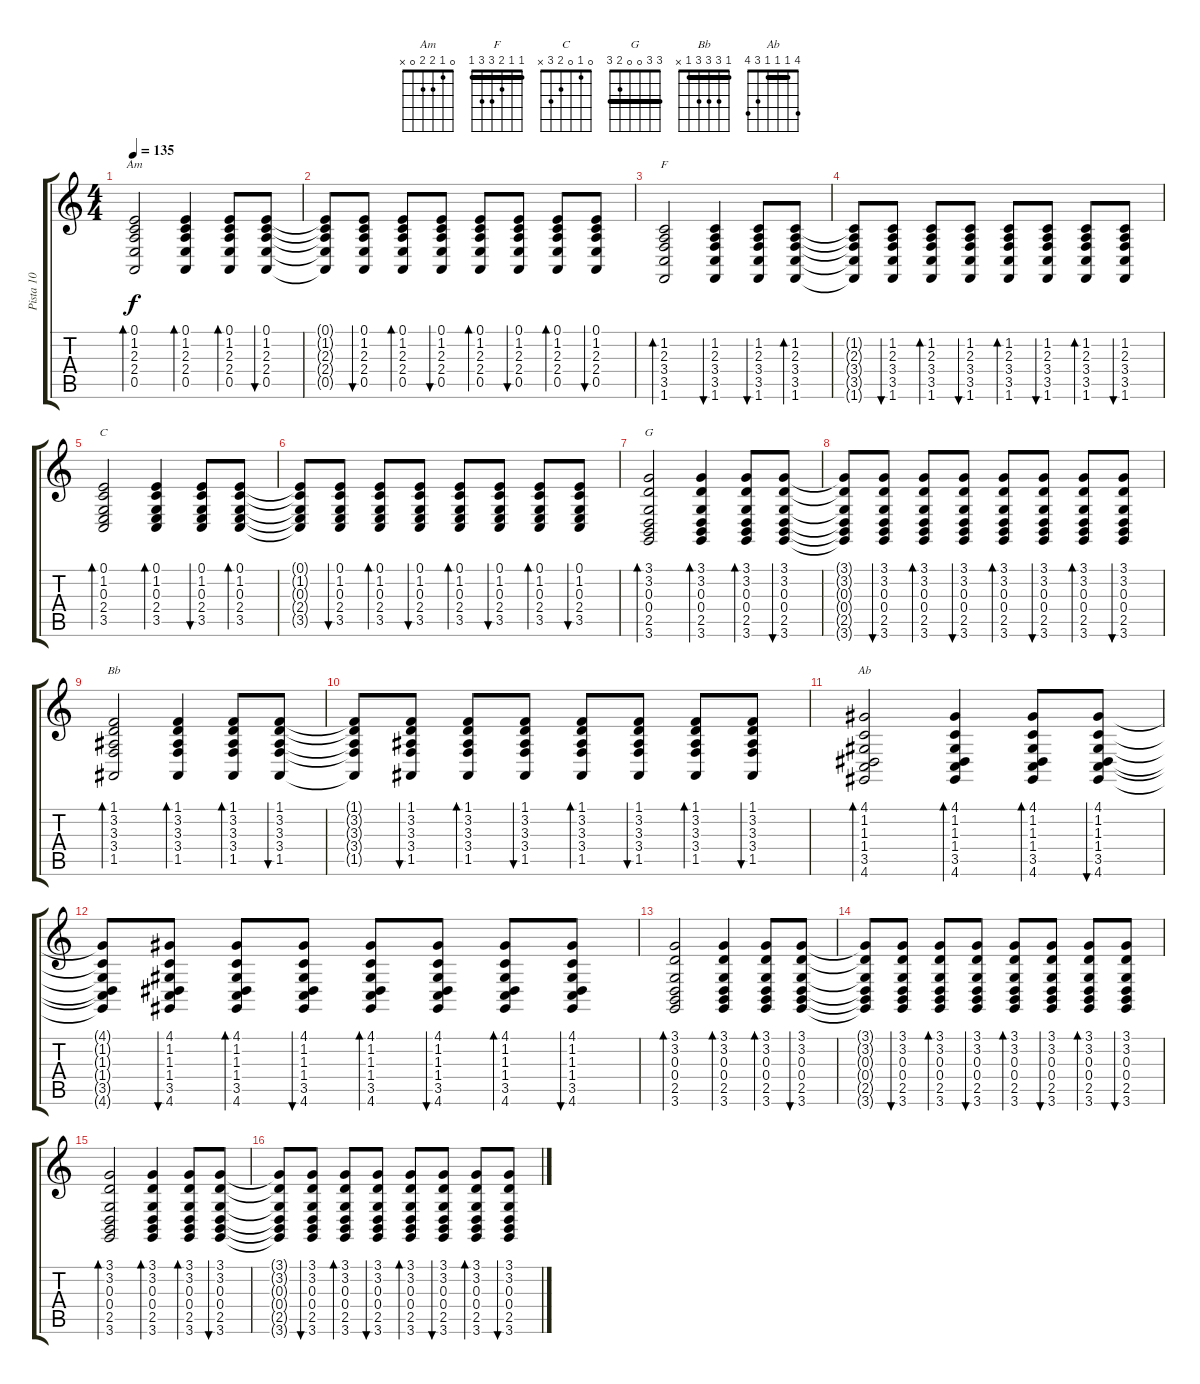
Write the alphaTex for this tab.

\track ("Pista 10" "Pista 10") {instrument acousticgrandpiano}
\staff {score tabs}
\tuning (E4 B3 G3 D3 A2 E2) {hide}
\chord ("Am" 0 1 2 2 0 x)
\chord ("F" 1 1 2 3 3 1) {barre 1}
\chord ("C" 0 1 0 2 3 x)
\chord ("G" 3 3 0 0 2 3) {barre 3}
\chord ("Bb" 1 3 3 3 1 x) {barre 1}
\chord ("Ab" 4 1 1 1 3 4) {barre 1}
\ts (4 4)
\tempo 135
\clef g2
\ks c
(0.1 1.2 2.3 2.4 0.5).2{bd 240 ch "Am" dy f volume 6} (0.1 1.2 2.3 2.4 0.5).4{bd 240} (0.1 1.2 2.3 2.4 0.5).8{bd 240} (0.1 1.2 2.3 2.4 0.5).8{bu 240} |
(0.1{t} 1.2{t} 2.3{t} 2.4{t} 0.5{t}).8 (0.1 1.2 2.3 2.4 0.5).8{bu 240} (0.1 1.2 2.3 2.4 0.5).8{bd 240} (0.1 1.2 2.3 2.4 0.5).8{bu 240} (0.1 1.2 2.3 2.4 0.5).8{bd 240} (0.1 1.2 2.3 2.4 0.5).8{bu 240} (0.1 1.2 2.3 2.4 0.5).8{bd 240} (0.1 1.2 2.3 2.4 0.5).8{bu 240} |
(1.2 2.3 3.4 3.5 1.6).2{bd 240 ch "F"} (1.2 2.3 3.4 3.5 1.6).4{bu 120} (1.2 2.3 3.4 3.5 1.6).8{bu 120} (1.2 2.3 3.4 3.5 1.6).8{bd 120} |
(1.2{t} 2.3{t} 3.4{t} 3.5{t} 1.6{t}).8 (1.2 2.3 3.4 3.5 1.6).8{bu 120} (1.2 2.3 3.4 3.5 1.6).8{bd 120} (1.2 2.3 3.4 3.5 1.6).8{bu 120} (1.2 2.3 3.4 3.5 1.6).8{bd 120} (1.2 2.3 3.4 3.5 1.6).8{bu 120} (1.2 2.3 3.4 3.5 1.6).8{bd 120} (1.2 2.3 3.4 3.5 1.6).8{bu 120} |
(0.1 1.2 0.3 2.4 3.5).2{bd 240 ch "C"} (0.1 1.2 0.3 2.4 3.5).4{bd 120} (0.1 1.2 0.3 2.4 3.5).8{bu 120} (0.1 1.2 0.3 2.4 3.5).8{bd 120} |
(0.1{t} 1.2{t} 0.3{t} 2.4{t} 3.5{t}).8 (0.1 1.2 0.3 2.4 3.5).8{bu 120} (0.1 1.2 0.3 2.4 3.5).8{bd 120} (0.1 1.2 0.3 2.4 3.5).8{bu 120} (0.1 1.2 0.3 2.4 3.5).8{bd 120} (0.1 1.2 0.3 2.4 3.5).8{bu 120} (0.1 1.2 0.3 2.4 3.5).8{bd 120} (0.1 1.2 0.3 2.4 3.5).8{bu 120} |
(3.1 3.2 0.3 0.4 2.5 3.6).2{bd 240 ch "G"} (3.1 3.2 0.3 0.4 2.5 3.6).4{bd 120} (3.1 3.2 0.3 0.4 2.5 3.6).8{bd 120} (3.1 3.2 0.3 0.4 2.5 3.6).8{bu 120} |
(3.1{t} 3.2{t} 0.3{t} 0.4{t} 2.5{t} 3.6{t}).8 (3.1 3.2 0.3 0.4 2.5 3.6).8{bu 120} (3.1 3.2 0.3 0.4 2.5 3.6).8{bd 120} (3.1 3.2 0.3 0.4 2.5 3.6).8{bu 120} (3.1 3.2 0.3 0.4 2.5 3.6).8{bd 120} (3.1 3.2 0.3 0.4 2.5 3.6).8{bu 120} (3.1 3.2 0.3 0.4 2.5 3.6).8{bd 120} (3.1 3.2 0.3 0.4 2.5 3.6).8{bu 120} |
(1.1 3.2 3.3 3.4 1.5).2{bd 240 ch "Bb"} (1.1 3.2 3.3 3.4 1.5).4{bd 120} (1.1 3.2 3.3 3.4 1.5).8{bd 120} (1.1 3.2 3.3 3.4 1.5).8{bu 120} |
(1.1{t} 3.2{t} 3.3{t} 3.4{t} 1.5{t}).8 (1.1 3.2 3.3 3.4 1.5).8{bu 120} (1.1 3.2 3.3 3.4 1.5).8{bd 120} (1.1 3.2 3.3 3.4 1.5).8{bu 120} (1.1 3.2 3.3 3.4 1.5).8{bd 120} (1.1 3.2 3.3 3.4 1.5).8{bu 120} (1.1 3.2 3.3 3.4 1.5).8{bd 120} (1.1 3.2 3.3 3.4 1.5).8{bu 120} |
(4.1 1.2 1.3 1.4 3.5 4.6).2{bd 240 ch "Ab"} (4.1 1.2 1.3 1.4 3.5 4.6).4{bd 120} (4.1 1.2 1.3 1.4 3.5 4.6).8{bd 120} (4.1 1.2 1.3 1.4 3.5 4.6).8{bu 120} |
(4.1{t} 1.2{t} 1.3{t} 1.4{t} 3.5{t} 4.6{t}).8 (4.1 1.2 1.3 1.4 3.5 4.6).8{bu 120} (4.1 1.2 1.3 1.4 3.5 4.6).8{bd 120} (4.1 1.2 1.3 1.4 3.5 4.6).8{bu 120} (4.1 1.2 1.3 1.4 3.5 4.6).8{bd 120} (4.1 1.2 1.3 1.4 3.5 4.6).8{bu 120} (4.1 1.2 1.3 1.4 3.5 4.6).8{bd 120} (4.1 1.2 1.3 1.4 3.5 4.6).8{bu 120} |
(3.1 3.2 0.3 0.4 2.5 3.6).2{bd 240} (3.1 3.2 0.3 0.4 2.5 3.6).4{bd 120} (3.1 3.2 0.3 0.4 2.5 3.6).8{bd 120} (3.1 3.2 0.3 0.4 2.5 3.6).8{bu 120} |
(3.1{t} 3.2{t} 0.3{t} 0.4{t} 2.5{t} 3.6{t}).8 (3.1 3.2 0.3 0.4 2.5 3.6).8{bu 120} (3.1 3.2 0.3 0.4 2.5 3.6).8{bd 120} (3.1 3.2 0.3 0.4 2.5 3.6).8{bu 120} (3.1 3.2 0.3 0.4 2.5 3.6).8{bd 120} (3.1 3.2 0.3 0.4 2.5 3.6).8{bu 120} (3.1 3.2 0.3 0.4 2.5 3.6).8{bd 120} (3.1 3.2 0.3 0.4 2.5 3.6).8{bu 120} |
(3.1 3.2 0.3 0.4 2.5 3.6).2{bd 240} (3.1 3.2 0.3 0.4 2.5 3.6).4{bd 120} (3.1 3.2 0.3 0.4 2.5 3.6).8{bd 120} (3.1 3.2 0.3 0.4 2.5 3.6).8{bu 120} |
(3.1{t} 3.2{t} 0.3{t} 0.4{t} 2.5{t} 3.6{t}).8 (3.1 3.2 0.3 0.4 2.5 3.6).8{bu 120} (3.1 3.2 0.3 0.4 2.5 3.6).8{bd 120} (3.1 3.2 0.3 0.4 2.5 3.6).8{bu 120} (3.1 3.2 0.3 0.4 2.5 3.6).8{bd 120} (3.1 3.2 0.3 0.4 2.5 3.6).8{bu 120} (3.1 3.2 0.3 0.4 2.5 3.6).8{bd 120} (3.1 3.2 0.3 0.4 2.5 3.6).8{bu 120}
